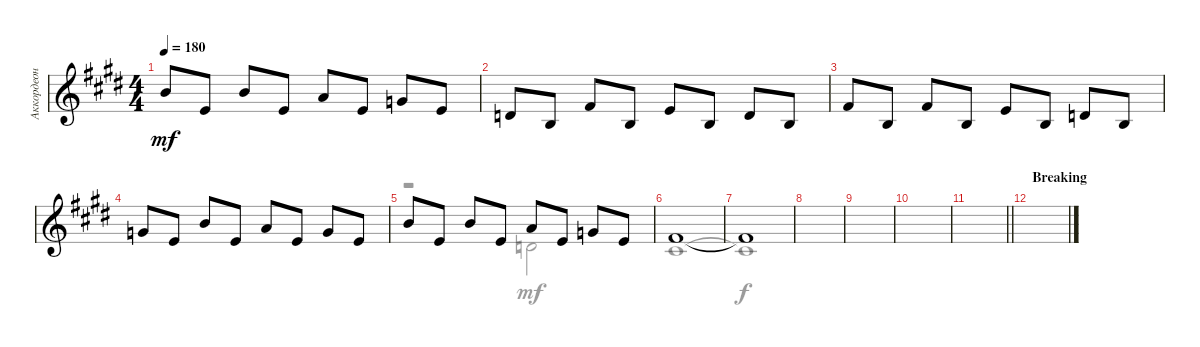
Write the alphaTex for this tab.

\track ("Аккордеон" "Аккордеон") {instrument accordion}
\staff {score}
\tuning (E4 B3 G3 D3 A2 E2) {hide}
\voice
\ts (4 4)
\tempo 180
\clef g2
\ks c#minor
7.1.8{dy mf} 5.2.8 7.1.8 5.2.8 5.1.8 5.2.8 3.1.8 5.2.8 |
3.2.8 4.3.8 7.2.8 4.3.8 5.2.8 4.3.8 3.2.8 4.3.8 |
7.2.8 4.3.8 7.2.8 4.3.8 5.2.8 4.3.8 3.2.8 4.3.8 |
3.1.8 5.2.8 7.1.8 5.2.8 5.1.8 5.2.8 3.1.8 5.2.8 |
7.1.8 5.2.8 7.1.8 5.2.8 5.1.8 5.2.8 3.1.8 5.2.8 |
2.1.1 |
2.1{t}.1 |
|
|
|
\barLineRight lightlight
|
\section ("" "Breaking")
|
|
|
|
\voice
\clef g2
\ottava regular
\simile none
\ks c#minor
|
|
|
|
r.2 17.5.2{dy mf} |
16.5.1 |
16.5{t}.1{dy f} |
|
|
|
\barLineRight lightlight
|
|
|
|
|
